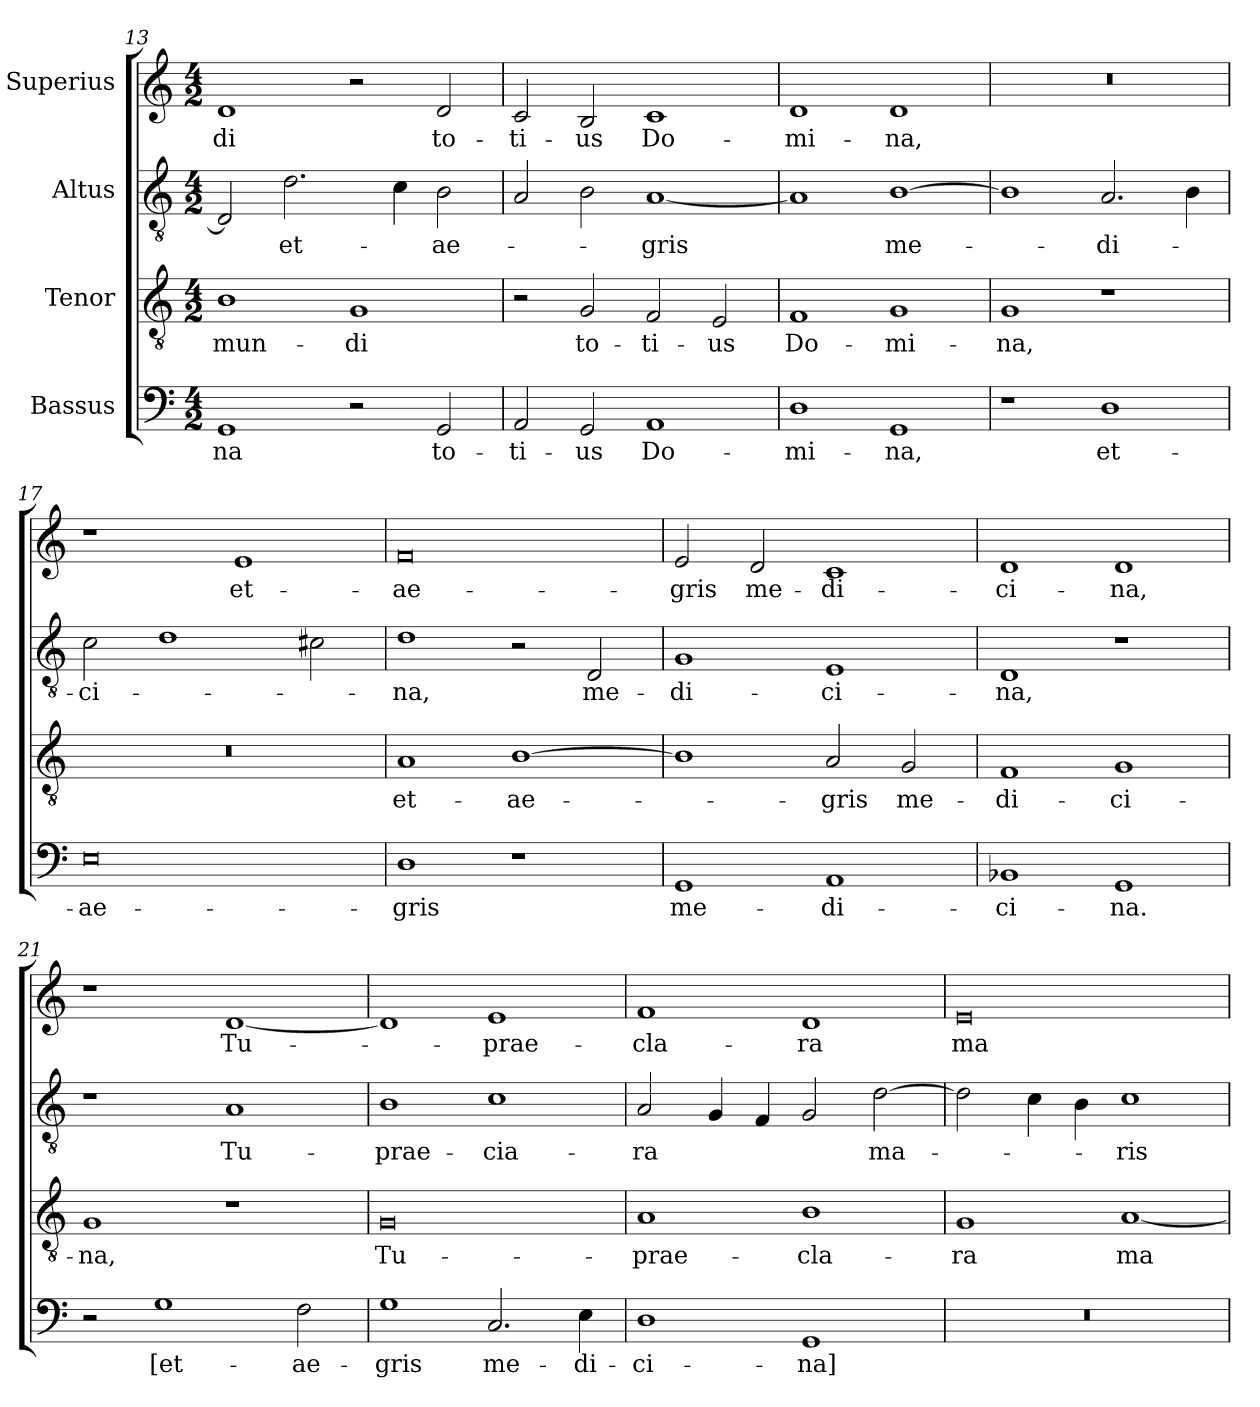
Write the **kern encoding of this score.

**kern	**text	**kern	**text	**kern	**text	**kern	**text
*part4	*part4	*part3	*part3	*part2	*part2	*part1	*part1
*staff4	*staff4	*staff3	*staff3	*staff2	*staff2	*staff1	*staff1
*I"Bassus	*	*I"Tenor	*	*I"Altus	*	*I"Superius	*
*clefF4	*	*clefGv2	*	*clefGv2	*	*clefG2	*
*k[]	*	*k[]	*	*k[]	*	*k[]	*
*M4/2	*	*M4/2	*	*M4/2	*	*M4/2	*
=13	=13	=13	=13	=13	=13	=13	=13
1GG/	-na	1B\	mun-	2D/]	.	1d/	-di
.	.	.	.	2.d\	et-	.	.
2r	.	1G/	-di	.	.	2r	.
.	.	.	.	4c\	.	.	.
2GG/	to-	.	.	2B\	ae-	2d/	to-
=14	=14	=14	=14	=14	=14	=14	=14
2AA/	-ti-	2r	.	2A/	.	2c/	-ti-
2GG/	-us	2G/	to-	2B\	.	2B/	-us
1AA/	Do-	2F/	-ti-	[1A/	-gris	1c/	Do-
.	.	2E/	-us	.	.	.	.
=15	=15	=15	=15	=15	=15	=15	=15
1D\	-mi-	1F/	Do-	1A/]	.	1d/	-mi-
1GG/	-na,	1G/	-mi-	[1B\	me-	1d/	-na,
=16	=16	=16	=16	=16	=16	=16	=16
1r	.	1G/	-na,	1B\]	.	0r	.
1D\	et-	1r	.	2.A/	-di-	.	.
.	.	.	.	4B\	.	.	.
=17	=17	=17	=17	=17	=17	=17	=17
0E\	ae-	0r	.	2c\	-ci-	1r	.
.	.	.	.	1d\	.	.	.
.	.	.	.	.	.	1e/	et-
.	.	.	.	2c#X\	.	.	.
=18	=18	=18	=18	=18	=18	=18	=18
1D\	-gris	1A/	et-	1d\	-na,	0f/	ae-
1r	.	[1B\	ae-	2r	.	.	.
.	.	.	.	2D/	me-	.	.
=19	=19	=19	=19	=19	=19	=19	=19
1GG/	me-	1B\]	.	1G/	-di-	2e/	-gris
.	.	.	.	.	.	2d/	me-
1AA/	-di-	2A/	-gris	1E/	-ci-	1c/	-di-
.	.	2G/	me-	.	.	.	.
=20	=20	=20	=20	=20	=20	=20	=20
1BB-X/	-ci-	1F/	-di-	1D/	-na,	1d/	-ci-
1GG/	-na.	1G/	-ci-	1r	.	1d/	-na,
=21	=21	=21	=21	=21	=21	=21	=21
2r	.	1G/	-na,	1r	.	1r	.
1G\	[et-	.	.	.	.	.	.
.	.	1r	.	1A/	Tu-	[1d/	Tu-
2F\	ae-	.	.	.	.	.	.
=22	=22	=22	=22	=22	=22	=22	=22
1G\	-gris	0G/	Tu-	1B\	prae-	1d/]	.
2.C/	me-	.	.	1c\	-cia-	1e/	prae-
4E\	-di-	.	.	.	.	.	.
=23	=23	=23	=23	=23	=23	=23	=23
1D\	-ci-	1A/	prae-	2A/	-ra	1f/	-cla-
.	.	.	.	4G/	.	.	.
.	.	.	.	4F/	.	.	.
1GG/	-na]	1B\	-cla-	2G/	.	1d/	-ra
.	.	.	.	[2d\	ma-	.	.
=24	=24	=24	=24	=24	=24	=24	=24
0r	.	1G/	-ra	2d\]	.	0e/	ma-
.	.	.	.	4c\	.	.	.
.	.	.	.	4B\	.	.	.
.	.	[1A/	ma-	1c\	-ris	.	.
=	=	=	=	=	=	=	=
*-	*-	*-	*-	*-	*-	*-	*-
